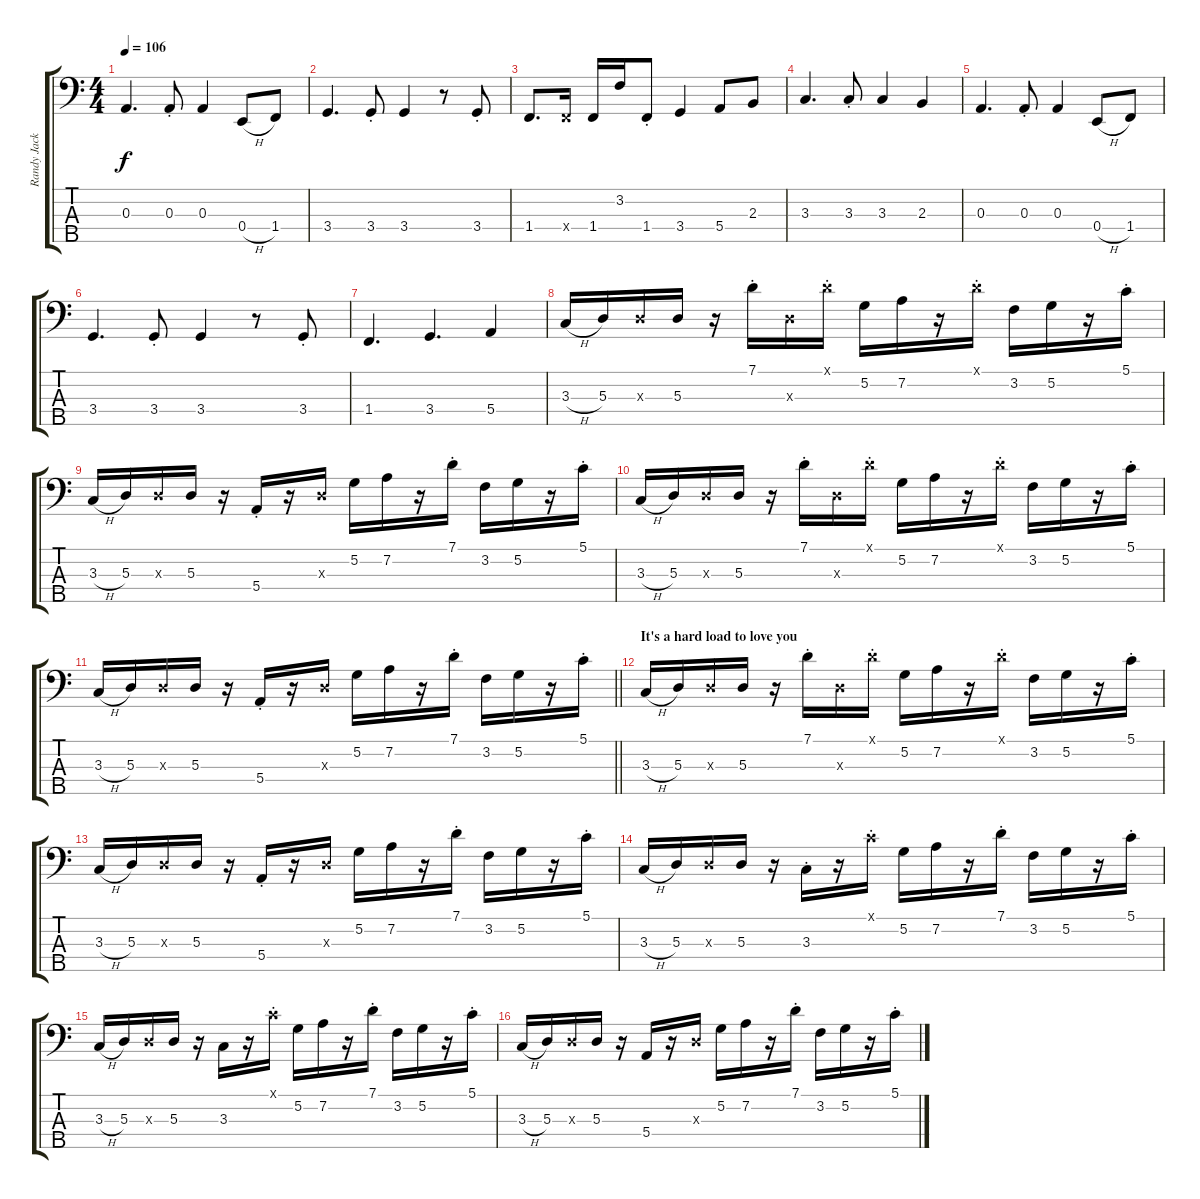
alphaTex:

\track ("Randy Jackson (Bass)" "Randy Jack") {instrument slapbass1}
\staff {score tabs}
\tuning (G2 D2 A1 E1 B0) {hide}
\ts (4 4)
\tempo 106
\clef f4
\ks c
0.3.4{d dy f} 0.3{st}.8 0.3.4 0.4{h}.8 1.4.8 |
3.4.4{d} 3.4{st}.8 3.4.4 r.8 3.4{st}.8 |
1.4.8{d} 1.4{x}.16 1.4.16 3.2.16 1.4{st}.8 3.4.4 5.4.8 2.3.8 |
3.3.4{d} 3.3{st}.8 3.3.4 2.3.4 |
0.3.4{d} 0.3{st}.8 0.3.4 0.4{h}.8 1.4.8 |
3.4.4{d} 3.4{st}.8 3.4.4 r.8 3.4{st}.8 |
1.4.4{d} 3.4.4{d} 5.4.4 |
3.3{h}.16 5.3.16 5.3{x}.16 5.3.16 r.16 7.1{st}.16 5.3{x}.16 7.1{st x}.16 5.2.16 7.2.16 r.16 7.1{st x}.16 3.2.16 5.2.16 r.16 5.1{st}.16 |
3.3{h}.16 5.3.16 5.3{x}.16 5.3.16 r.16 5.4{st}.16 r.16 5.3{x}.16 5.2.16 7.2.16 r.16 7.1{st}.16 3.2.16 5.2.16 r.16 5.1{st}.16 |
3.3{h}.16 5.3.16 5.3{x}.16 5.3.16 r.16 7.1{st}.16 5.3{x}.16 7.1{st x}.16 5.2.16 7.2.16 r.16 7.1{st x}.16 3.2.16 5.2.16 r.16 5.1{st}.16 |
\barLineRight lightlight
3.3{h}.16 5.3.16 5.3{x}.16 5.3.16 r.16 5.4{st}.16 r.16 5.3{x}.16 5.2.16 7.2.16 r.16 7.1{st}.16 3.2.16 5.2.16 r.16 5.1{st}.16 |
\section ("" "It's a hard load to love you")
3.3{h}.16 5.3.16 5.3{x}.16 5.3.16 r.16 7.1{st}.16 5.3{x}.16 7.1{st x}.16 5.2.16 7.2.16 r.16 7.1{st x}.16 3.2.16 5.2.16 r.16 5.1{st}.16 |
3.3{h}.16 5.3.16 5.3{x}.16 5.3.16 r.16 5.4{st}.16 r.16 5.3{x}.16 5.2.16 7.2.16 r.16 7.1{st}.16 3.2.16 5.2.16 r.16 5.1{st}.16 |
3.3{h}.16 5.3.16 5.3{x}.16 5.3.16 r.16 3.3{st}.16 r.16 5.1{st x}.16 5.2.16 7.2.16 r.16 7.1{st}.16 3.2.16 5.2.16 r.16 5.1{st}.16 |
3.3{h}.16 5.3.16 5.3{x}.16 5.3.16 r.16 3.3.16 r.16 5.1{st x}.16 5.2.16 7.2.16 r.16 7.1{st}.16 3.2.16 5.2.16 r.16 5.1{st}.16 |
3.3{h}.16 5.3.16 5.3{x}.16 5.3.16 r.16 5.4.16 r.16 5.3{x}.16 5.2.16 7.2.16 r.16 7.1{st}.16 3.2.16 5.2.16 r.16 5.1{st}.16
